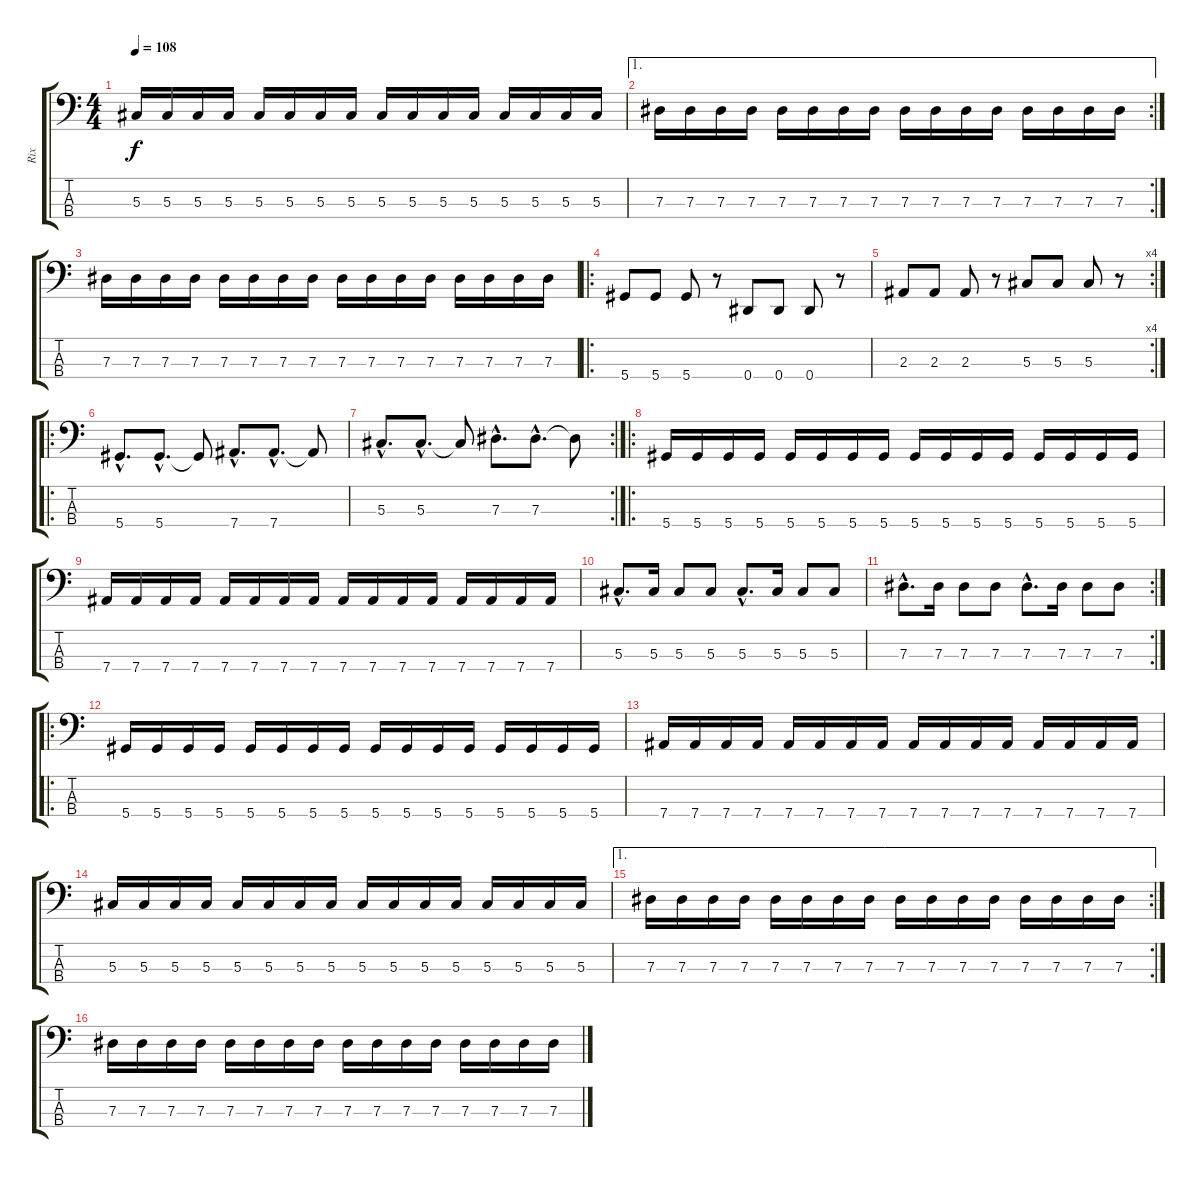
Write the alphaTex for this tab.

\track ("Rix" "Rix") {instrument electricbasspick}
\staff {score tabs}
\tuning (Gb2 Db2 Ab1 Eb1) {hide}
\ts (4 4)
\tempo 108
\clef f4
\ks c
5.3.16{dy f} 5.3.16 5.3.16 5.3.16 5.3.16 5.3.16 5.3.16 5.3.16 5.3.16 5.3.16 5.3.16 5.3.16 5.3.16 5.3.16 5.3.16 5.3.16 |
\ae 1
\rc 2
7.3.16 7.3.16 7.3.16 7.3.16 7.3.16 7.3.16 7.3.16 7.3.16 7.3.16 7.3.16 7.3.16 7.3.16 7.3.16 7.3.16 7.3.16 7.3.16 |
7.3.16 7.3.16 7.3.16 7.3.16 7.3.16 7.3.16 7.3.16 7.3.16 7.3.16 7.3.16 7.3.16 7.3.16 7.3.16 7.3.16 7.3.16 7.3.16 |
\ro
5.4.8 5.4.8 5.4.8 r.8 0.4.8 0.4.8 0.4.8 r.8 |
\rc 4
2.3.8 2.3.8 2.3.8 r.8 5.3.8 5.3.8 5.3.8 r.8 |
\ro
5.4{hac}.8{d} 5.4{hac}.8{d} 5.4{t}.8 7.4{hac}.8{d} 7.4{hac}.8{d} 7.4{t}.8 |
\rc 2
5.3{hac}.8{d} 5.3{hac}.8{d} 5.3{t}.8 7.3{hac}.8{d} 7.3{hac}.8{d} 7.3{t}.8 |
\ro
5.4.16 5.4.16 5.4.16 5.4.16 5.4.16 5.4.16 5.4.16 5.4.16 5.4.16 5.4.16 5.4.16 5.4.16 5.4.16 5.4.16 5.4.16 5.4.16 |
7.4.16 7.4.16 7.4.16 7.4.16 7.4.16 7.4.16 7.4.16 7.4.16 7.4.16 7.4.16 7.4.16 7.4.16 7.4.16 7.4.16 7.4.16 7.4.16 |
5.3{hac}.8{d} 5.3.16 5.3.8 5.3.8 5.3{hac}.8{d} 5.3.16 5.3.8 5.3.8 |
\rc 2
7.3{hac}.8{d} 7.3.16 7.3.8 7.3.8 7.3{hac}.8{d} 7.3.16 7.3.8 7.3.8 |
\ro
5.4.16 5.4.16 5.4.16 5.4.16 5.4.16 5.4.16 5.4.16 5.4.16 5.4.16 5.4.16 5.4.16 5.4.16 5.4.16 5.4.16 5.4.16 5.4.16 |
7.4.16 7.4.16 7.4.16 7.4.16 7.4.16 7.4.16 7.4.16 7.4.16 7.4.16 7.4.16 7.4.16 7.4.16 7.4.16 7.4.16 7.4.16 7.4.16 |
5.3.16 5.3.16 5.3.16 5.3.16 5.3.16 5.3.16 5.3.16 5.3.16 5.3.16 5.3.16 5.3.16 5.3.16 5.3.16 5.3.16 5.3.16 5.3.16 |
\ae 1
\rc 2
7.3.16 7.3.16 7.3.16 7.3.16 7.3.16 7.3.16 7.3.16 7.3.16 7.3.16 7.3.16 7.3.16 7.3.16 7.3.16 7.3.16 7.3.16 7.3.16 |
7.3.16 7.3.16 7.3.16 7.3.16 7.3.16 7.3.16 7.3.16 7.3.16 7.3.16 7.3.16 7.3.16 7.3.16 7.3.16 7.3.16 7.3.16 7.3.16
